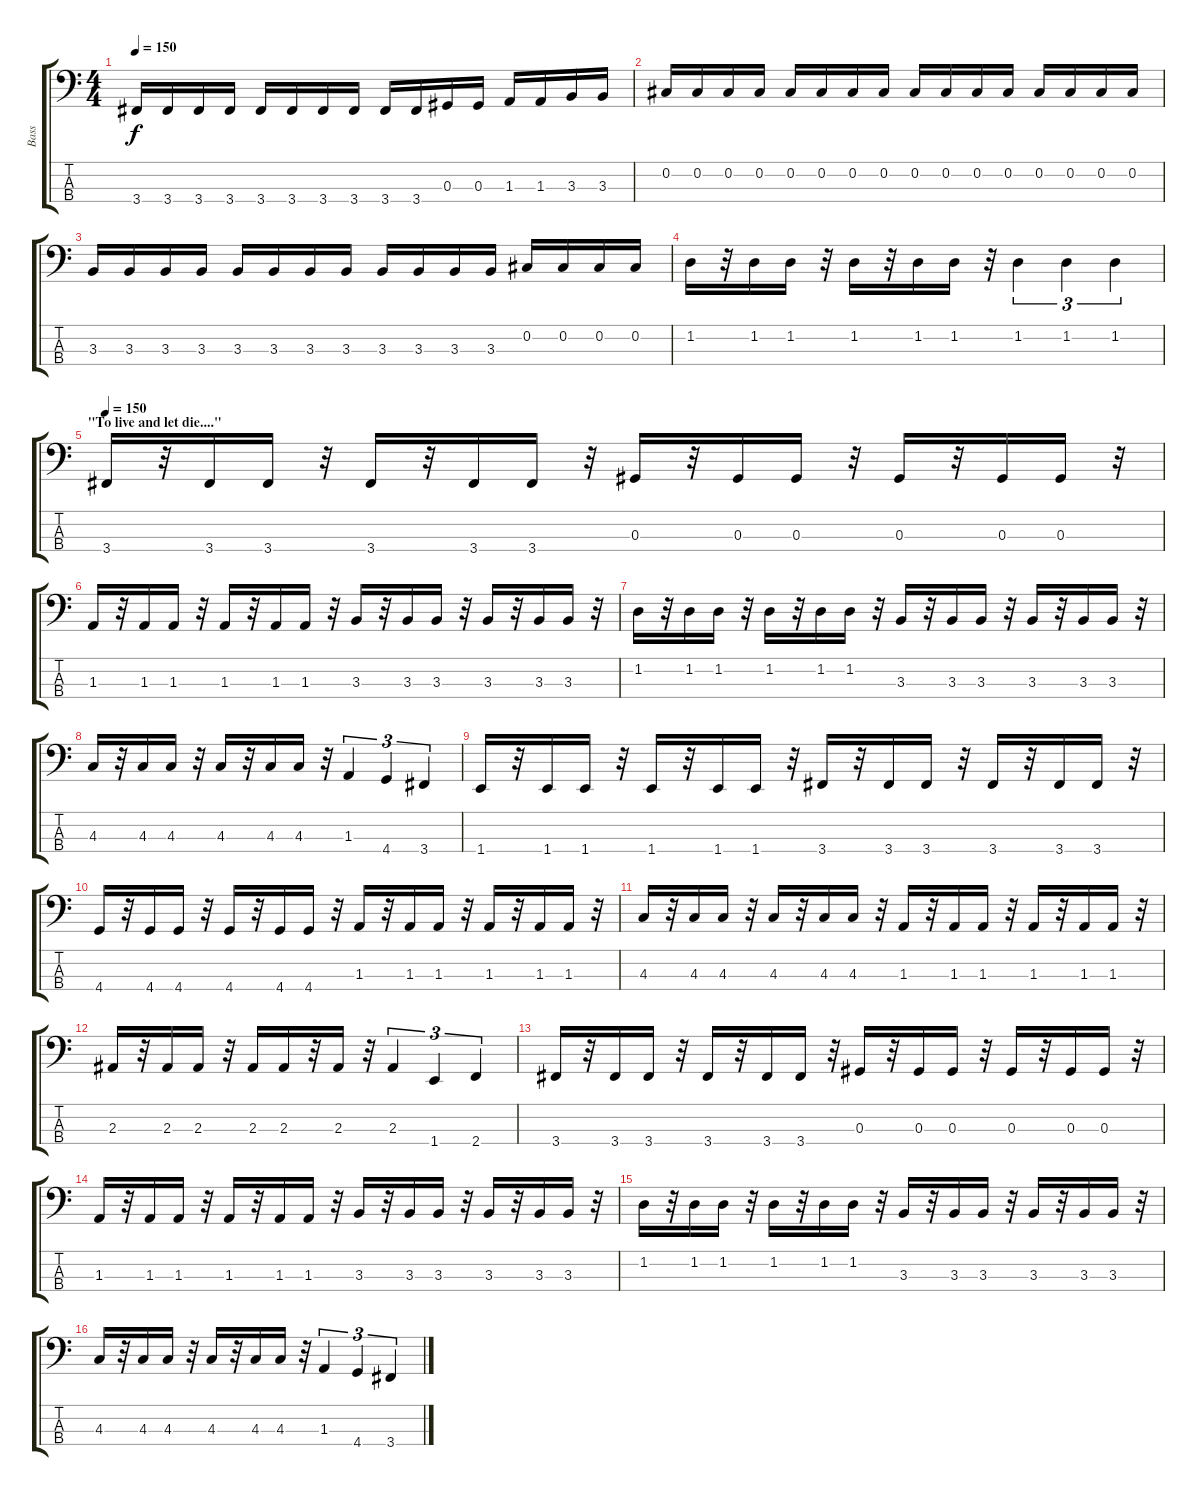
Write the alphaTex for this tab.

\track ("Bass" "Bass") {instrument electricbasspick}
\staff {score tabs}
\tuning (Gb2 Db2 Ab1 Eb1) {hide}
\ts (4 4)
\tempo 150
\clef f4
\ks c
3.4.16{dy f} 3.4.16 3.4.16 3.4.16 3.4.16 3.4.16 3.4.16 3.4.16 3.4.16 3.4.16 0.3.16 0.3.16 1.3.16 1.3.16 3.3.16 3.3.16 |
0.2.16 0.2.16 0.2.16 0.2.16 0.2.16 0.2.16 0.2.16 0.2.16 0.2.16 0.2.16 0.2.16 0.2.16 0.2.16 0.2.16 0.2.16 0.2.16 |
3.3.16 3.3.16 3.3.16 3.3.16 3.3.16 3.3.16 3.3.16 3.3.16 3.3.16 3.3.16 3.3.16 3.3.16 0.2.16 0.2.16 0.2.16 0.2.16 |
1.2.16 r.32 1.2.16 1.2.16 r.32 1.2.16 r.32 1.2.16 1.2.16 r.32 1.2.4{tu (3 2)} 1.2.4{tu (3 2)} 1.2.4{tu (3 2)} |
\section ("" "\"To live and let die....\"")
\tempo 150
3.4.16 r.32 3.4.16 3.4.16 r.32 3.4.16 r.32 3.4.16 3.4.16 r.32 0.3.16 r.32 0.3.16 0.3.16 r.32 0.3.16 r.32 0.3.16 0.3.16 r.32 |
1.3.16 r.32 1.3.16 1.3.16 r.32 1.3.16 r.32 1.3.16 1.3.16 r.32 3.3.16 r.32 3.3.16 3.3.16 r.32 3.3.16 r.32 3.3.16 3.3.16 r.32 |
1.2.16 r.32 1.2.16 1.2.16 r.32 1.2.16 r.32 1.2.16 1.2.16 r.32 3.3.16 r.32 3.3.16 3.3.16 r.32 3.3.16 r.32 3.3.16 3.3.16 r.32 |
4.3.16 r.32 4.3.16 4.3.16 r.32 4.3.16 r.32 4.3.16 4.3.16 r.32 1.3.4{tu (3 2)} 4.4.4{tu (3 2)} 3.4.4{tu (3 2)} |
1.4.16 r.32 1.4.16 1.4.16 r.32 1.4.16 r.32 1.4.16 1.4.16 r.32 3.4.16 r.32 3.4.16 3.4.16 r.32 3.4.16 r.32 3.4.16 3.4.16 r.32 |
4.4.16 r.32 4.4.16 4.4.16 r.32 4.4.16 r.32 4.4.16 4.4.16 r.32 1.3.16 r.32 1.3.16 1.3.16 r.32 1.3.16 r.32 1.3.16 1.3.16 r.32 |
4.3.16 r.32 4.3.16 4.3.16 r.32 4.3.16 r.32 4.3.16 4.3.16 r.32 1.3.16 r.32 1.3.16 1.3.16 r.32 1.3.16 r.32 1.3.16 1.3.16 r.32 |
2.3.16 r.32 2.3.16 2.3.16 r.32 2.3.16 2.3.16 r.32 2.3.16 r.32 2.3.4{tu (3 2)} 1.4.4{tu (3 2)} 2.4.4{tu (3 2)} |
3.4.16 r.32 3.4.16 3.4.16 r.32 3.4.16 r.32 3.4.16 3.4.16 r.32 0.3.16 r.32 0.3.16 0.3.16 r.32 0.3.16 r.32 0.3.16 0.3.16 r.32 |
1.3.16 r.32 1.3.16 1.3.16 r.32 1.3.16 r.32 1.3.16 1.3.16 r.32 3.3.16 r.32 3.3.16 3.3.16 r.32 3.3.16 r.32 3.3.16 3.3.16 r.32 |
1.2.16 r.32 1.2.16 1.2.16 r.32 1.2.16 r.32 1.2.16 1.2.16 r.32 3.3.16 r.32 3.3.16 3.3.16 r.32 3.3.16 r.32 3.3.16 3.3.16 r.32 |
4.3.16 r.32 4.3.16 4.3.16 r.32 4.3.16 r.32 4.3.16 4.3.16 r.32 1.3.4{tu (3 2)} 4.4.4{tu (3 2)} 3.4.4{tu (3 2)}
